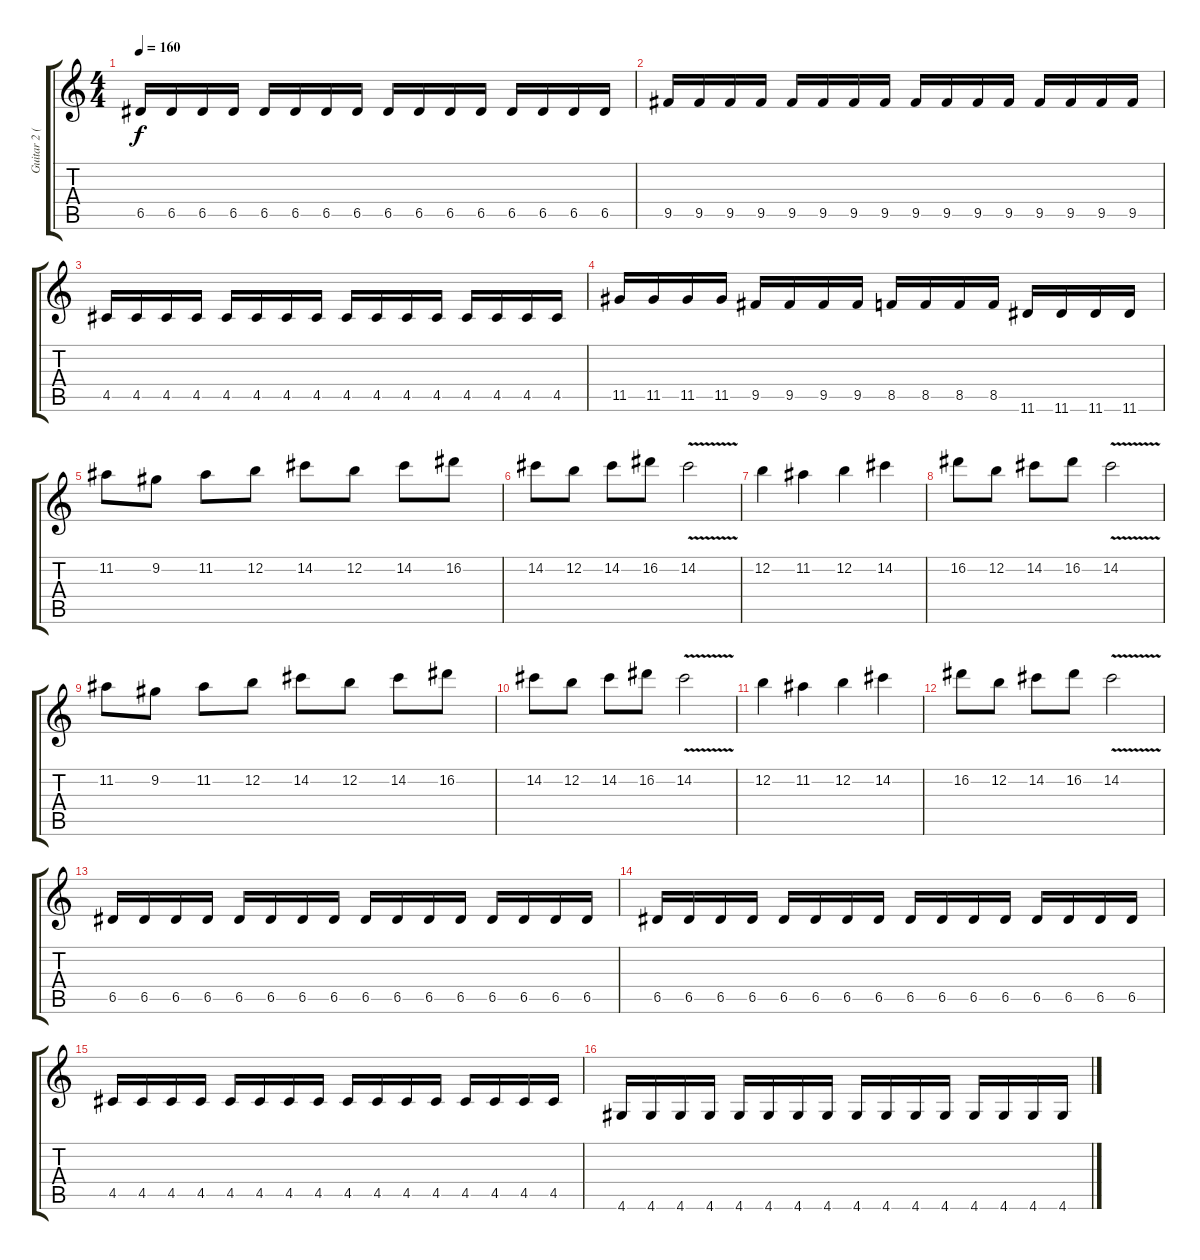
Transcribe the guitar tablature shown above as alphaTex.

\track ("Guitar 2 (lead)" "Guitar 2 (") {instrument distortionguitar}
\staff {score tabs}
\tuning (E4 B3 G3 D3 A2 E2) {hide}
\ts (4 4)
\tempo 160
\clef g2
\ks c
6.5.16{dy f} 6.5.16 6.5.16 6.5.16 6.5.16 6.5.16 6.5.16 6.5.16 6.5.16 6.5.16 6.5.16 6.5.16 6.5.16 6.5.16 6.5.16 6.5.16 |
9.5.16 9.5.16 9.5.16 9.5.16 9.5.16 9.5.16 9.5.16 9.5.16 9.5.16 9.5.16 9.5.16 9.5.16 9.5.16 9.5.16 9.5.16 9.5.16 |
4.5.16 4.5.16 4.5.16 4.5.16 4.5.16 4.5.16 4.5.16 4.5.16 4.5.16 4.5.16 4.5.16 4.5.16 4.5.16 4.5.16 4.5.16 4.5.16 |
11.5.16 11.5.16 11.5.16 11.5.16 9.5.16 9.5.16 9.5.16 9.5.16 8.5.16 8.5.16 8.5.16 8.5.16 11.6.16 11.6.16 11.6.16 11.6.16 |
11.2.8 9.2.8 11.2.8 12.2.8 14.2.8 12.2.8 14.2.8 16.2.8 |
14.2.8 12.2.8 14.2.8 16.2.8 14.2{v}.2 |
12.2.4 11.2.4 12.2.4 14.2.4 |
16.2.8 12.2.8 14.2.8 16.2.8 14.2{v}.2 |
11.2.8 9.2.8 11.2.8 12.2.8 14.2.8 12.2.8 14.2.8 16.2.8 |
14.2.8 12.2.8 14.2.8 16.2.8 14.2{v}.2 |
12.2.4 11.2.4 12.2.4 14.2.4 |
16.2.8 12.2.8 14.2.8 16.2.8 14.2{v}.2 |
6.5.16 6.5.16 6.5.16 6.5.16 6.5.16 6.5.16 6.5.16 6.5.16 6.5.16 6.5.16 6.5.16 6.5.16 6.5.16 6.5.16 6.5.16 6.5.16 |
6.5.16 6.5.16 6.5.16 6.5.16 6.5.16 6.5.16 6.5.16 6.5.16 6.5.16 6.5.16 6.5.16 6.5.16 6.5.16 6.5.16 6.5.16 6.5.16 |
4.5.16 4.5.16 4.5.16 4.5.16 4.5.16 4.5.16 4.5.16 4.5.16 4.5.16 4.5.16 4.5.16 4.5.16 4.5.16 4.5.16 4.5.16 4.5.16 |
4.6.16 4.6.16 4.6.16 4.6.16 4.6.16 4.6.16 4.6.16 4.6.16 4.6.16 4.6.16 4.6.16 4.6.16 4.6.16 4.6.16 4.6.16 4.6.16
